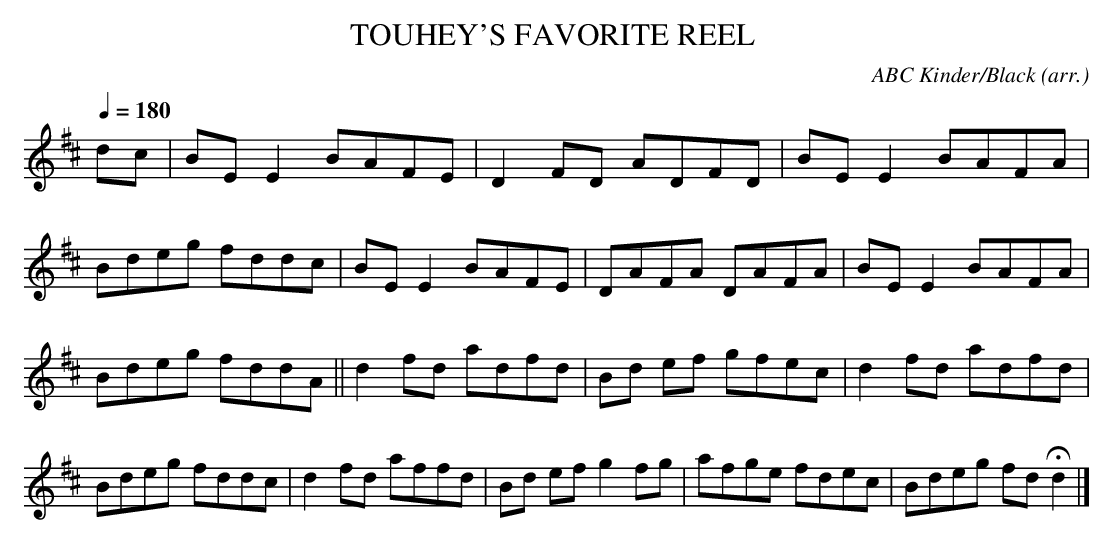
X:1
T:TOUHEY'S FAVORITE REEL \
C:ABC Kinder/Black (arr.)\
M:4/4\
L:1/8\
Q:1/4=180\
K:D\
dc|BEE2 BAFE|D2FD ADFD|BEE2 BAFA|Bdeg fddc|\
BE E2 BAFE|DAFA DAFA|BE E2 BAFA|Bdeg fddA||\
d2 fd adfd|Bd ef gfec|d2 fd adfd|Bdeg fddc|\
d2 fd affd|Bd ef g2 fg|afge fdec|Bdeg fdHd2|]\
\
\
\
